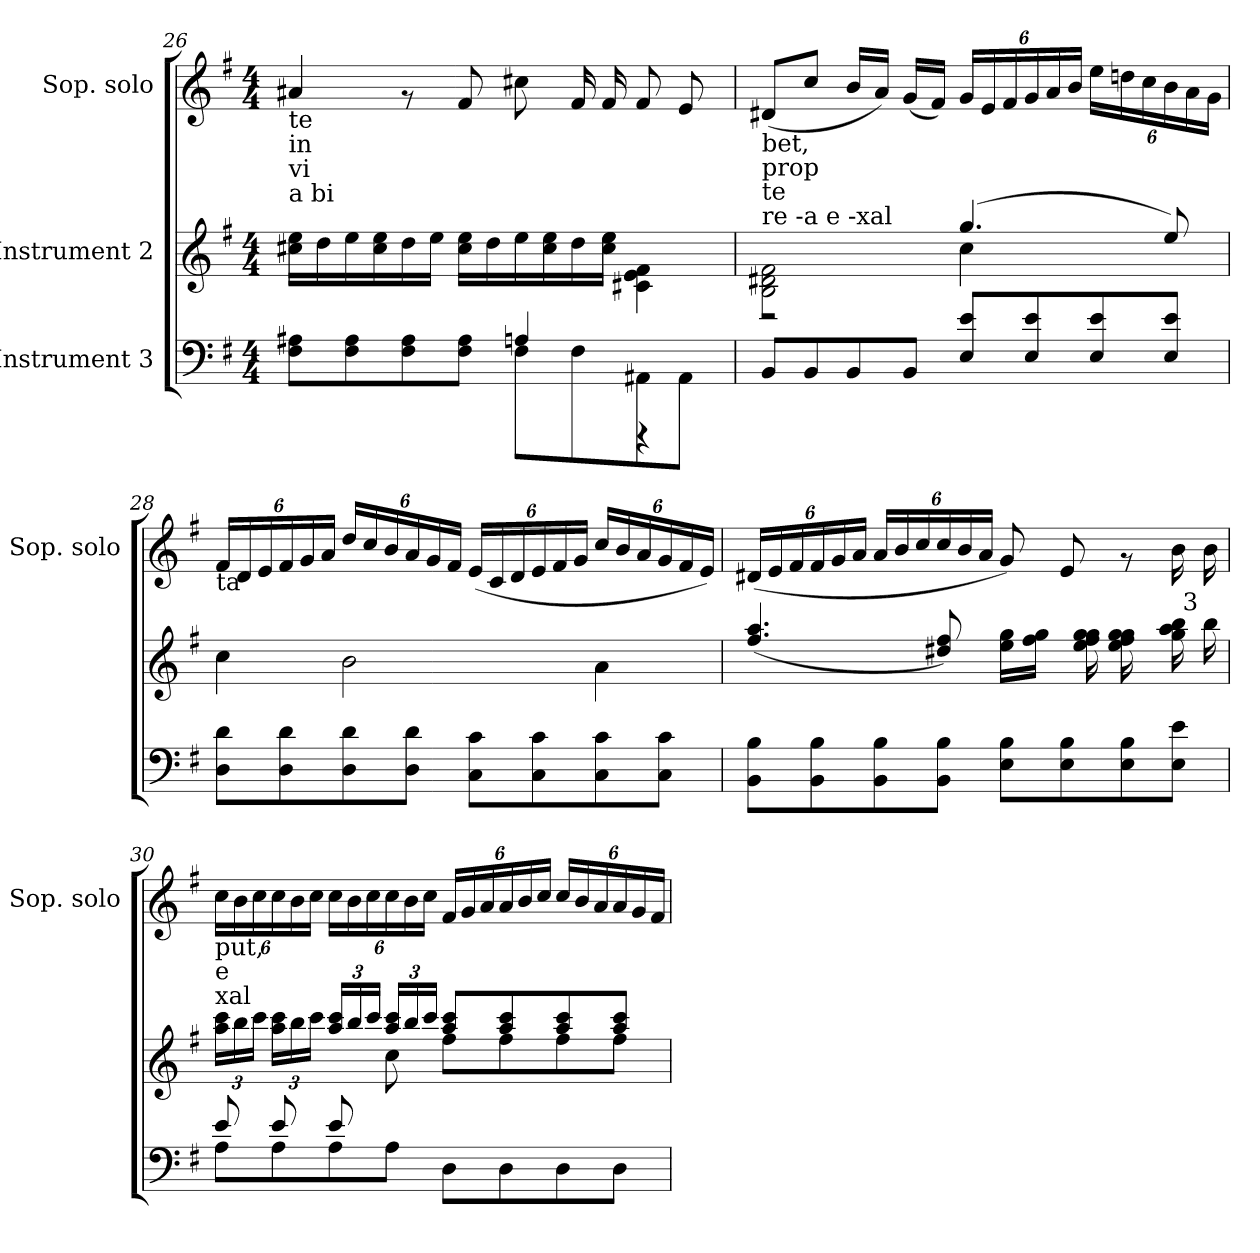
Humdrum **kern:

**kern	**kern	**kern
*part3	*part2	*part1
*staff3	*staff2	*staff1
*I"Instrument 3	*I"Instrument 2	*I"Sop. solo
*	*	*I'Sop. solo
!!LO:LB:g=z
*clefF4	*clefG2	*clefG2
*k[f#]	*k[f#]	*k[f#]
*G:	*G:	*G:
*M4/4	*M4/4	*M4/4
=26	=26	=26
*^	*^	*
!	!	!	!	!LO:TX:b:t=te
!	!	!	!	!LO:TX:b:t=in
!	!	!	!	!LO:TX:b:t=vi
!	!	!	!	!LO:TX:b:t=a bi
2ryy	8A#X\ 8F#\L	16ee\ 16cc#X\L	8.ryy	4a#X/
.	.	16dd>\	.	.
.	8A#\ 8F#\	16ee\	.	.
*	*	*v	*v	*
.	.	16ee\ 16cc#\	.
.	8A#\ 8F#\	16dd>\	8rf
.	.	16ee\J	.
.	8A#\ 8F#\J	16ee\ 16cc#\L	8f#/
.	.	16dd>\	.
4An/	8F#\L	16ee\	8cc#X\
.	.	16ee\ 16cc#\	.
.	8F#\	16dd>\	16f#/
*	*	*^	*
.	.	16ee\J	4ee\ 4cc#\	16f#/
4rDDD	8AA#X\	4f#\ 4e\ 4c#X\	.	8f#/
.	8AA#\J	.	.	8e/
.	.	.	16ryy	.
*v	*v	*	*	*
=27	=27	=27	=27
!	!	!	!LO:TX:b:t=bet,
!	!	!	!LO:TX:b:t=prop
!	!	!	!LO:TX:b:t=te
!	!	!	!LO:TX:b:t=re -a e -xal
8BB/L	2f#\ 2d#X\ 2B\	2r	(<8d#X/L
8BB/	.	.	8cc/J
8BB/	.	.	16b/L
.	.	.	16a/J)
8BB/J	.	.	(<16g/L
.	.	.	16f#/J)
*	*	*	*Xbrackettup
8e/ 8E/L	(>4.gg/	4cc\	24g/L
.	.	.	24e>/
.	.	.	24f#/
8e/ 8E/	.	.	24g/
.	.	.	24a>/
.	.	.	24b/J
8e/ 8E/	.	4ryy	24ee\L
.	.	.	24ddn>\
.	.	.	24cc\
8e/ 8E/J	8ee/)	.	24b\
.	.	.	24a>\
.	.	.	24g\J
*	*v	*v	*
!!LO:PB:g=z
=28	=28	=28
!	!	!LO:TX:b:t=ta
8d\ 8D\L	4cc\	24f#/L
.	.	24d>/
.	.	24e/
8d\ 8D\	.	24f#/
.	.	24g>/
.	.	24a/J
8d\ 8D\	2b\	24dd/L
.	.	24cc>/
.	.	24b/
8d\ 8D\J	.	24a/
.	.	24g>/
.	.	24f#/J
8c\ 8C\L	.	(<24e/L
.	.	24c>/
.	.	24d/
8c\ 8C\	.	24e/
.	.	24f#>/
.	.	24g/J
8c\ 8C\	4a\	24cc/L
.	.	24b>/
.	.	24a/
8c\ 8C\J	.	24g/
.	.	24f#>/
.	.	24e/J)
!!LO:LB:g=z
=29	=29	=29
*	*^	*
8B\ 8BB\L	(>4.aa/ 4.ff#/	2ryy	(<24d#X/L
.	.	.	24e>/
.	.	.	24f#/
8B\ 8BB\	.	.	24f#/
.	.	.	24g>/
.	.	.	24a/J
8B\ 8BB\	.	.	24a/L
.	.	.	24b>/
.	.	.	24cc/
8B\ 8BB\J	8ff#/ 8dd#X/)	.	24cc/
.	.	.	24b>/
.	.	.	24a/J
8B\ 8E\L	16gg\ 16ee\L	4ryy	8g/)
.	16ff#\> 16gg\>J	.	.
8B\ 8E\	16ryy	.	8e/
.	16gg\> 16ff#\> 16ee\> 16gg\>L	.	.
8B\ 8E\	16gg\> 16ff#\> 16ee\> 16gg\>L	8ryy	8rf
.	16ryy	.	.
8e\ 8E\J	16bb\ 16gg\ 16aa\J	64ryy	16b\
!	!	!LO:TX:a:t=3	!
.	.	16..ryy	.
.	16bb\L	.	16b\
!!LO:LB:g=z
=30	=30	=30	=30
*^	*	*	*
*	*	*	*Xbrackettup	*
!	!	!	!	!LO:TX:b:t=put,
!	!	!	!	!LO:TX:b:t=e
!	!	!	!	!LO:TX:b:t=xal
8e/	8A\L	4ryy	24ccc\ 24aa\L	24cc\L
.	.	.	24bb\	24b>\
.	.	.	24ccc\J	24cc\
8e/	8A\	.	24ccc\ 24aa\L	24cc\
.	.	.	24bb\	24b>\
.	.	.	24ccc\J	24cc\J
8e/	8A\	24ccc/ 24aa/L	8ryy	24cc\L
.	.	24bb/	.	24b>\
.	.	24ccc/J	.	24cc\
2ryy	8A\J	24ccc/ 24aa/L	8cc\	24cc\
.	.	24bb/	.	24b>\
.	.	24ccc/J	.	24cc\J
.	8D\L	8ccc/ 8aa/L	8ff#\L	24f#/L
.	.	.	.	24g>/
.	.	.	.	24a/
.	8D\	8ccc/ 8aa/	8ff#\	24a/
.	.	.	.	24b>/
.	.	.	.	24cc/J
.	8D\	8ccc/ 8aa/	8ff#\	24cc/L
.	.	.	.	24b>/
.	.	.	.	24a/
8ryy	8D\J	8ccc/ 8aa/J	8ff#\J	24a/
.	.	.	.	24g>/
.	.	.	.	24f#/J
*v	*v	*	*	*
*	*v	*v	*
=	=	=
*-	*-	*-
